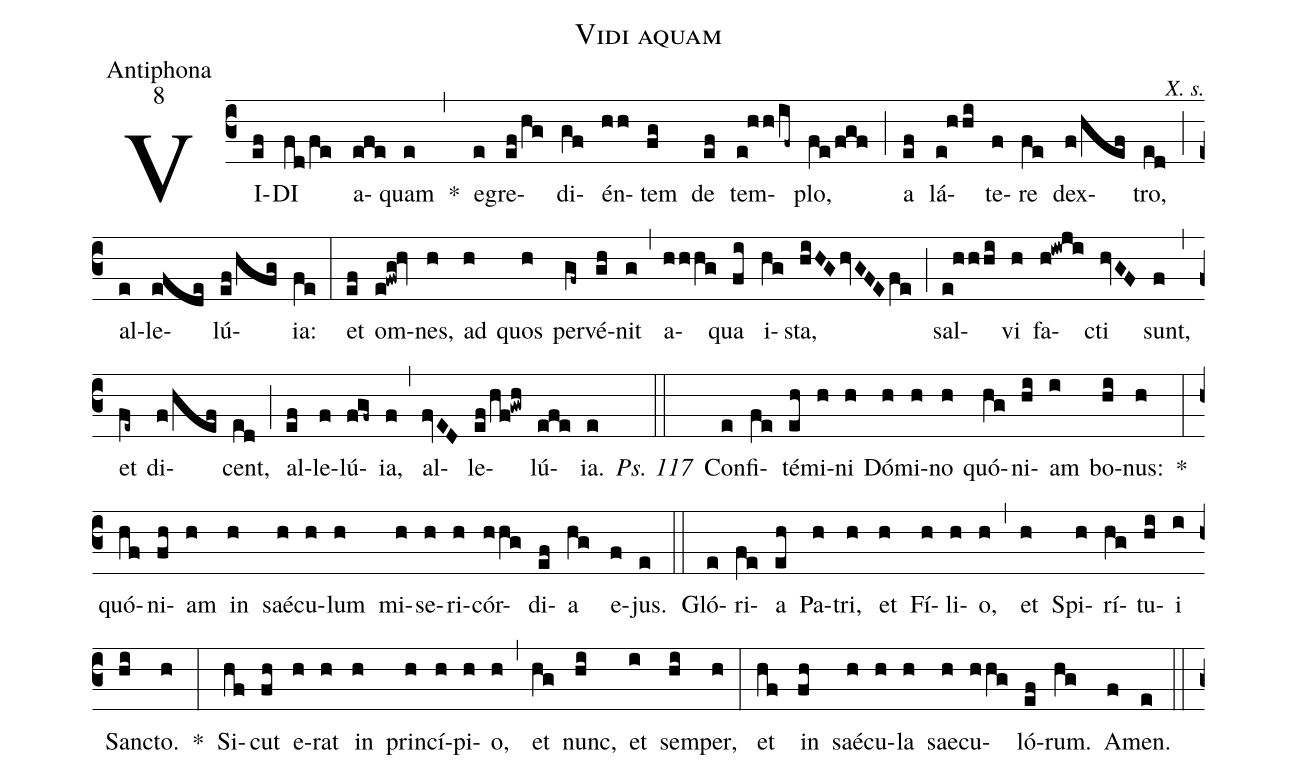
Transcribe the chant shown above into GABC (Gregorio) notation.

name:Vidi aquam;
office-part:Antiphona;
mode:8;
commentary:X. s.;
%%
(c3) VI(ef)DI(fd/fe) a(efe)quam(e) *(,) e(e)gre(ef/hg)di(gf)én(hh)tem(fg) de(ef) tem(e!hh/if~)plo,(fe/fgf) (;) a(ef) lá(e!hhi)te(f)re(fe) dex(f/hef)tro,(ed) (;) al(e)le(efde)lú(ef/hfg)ia:(fe) (:) et(ef) om(e!fwg!hv)nes,(h) ad(h) quos(h) per(gf~)vé(gh)nit(g) (,) a(hhhg)qua(fi) i(hg)sta,(hiHG/hvGFE/fe) (;) sal(e!hhhi)vi(h) fa(h!iwji)cti(hvGF) sunt,(f) (,) et(fe~) di(f/hef)cent,(ed) (;) al(ef)le(f)lú(fgf~)ia,(f) (,) al(fvED)le(ef/hf!gwh)lú(efe)ia.(e) <i>Ps. 117</i>(::) Con(e)fi(fe)té(eh)mi(h)ni(h) Dó(h)mi(h)no(h) quó(hg)ni(hi)am(i) bo(hi)nus:(h) *(:) quó(hf)ni(fh)am(h) in(h) saé(h)cu(h)lum(h) mi(h)se(h)ri(h)cór(hhg)di(ef)a(hg) e(f)jus.(e) (::) Gló(e)ri(fe)a(eh) Pa(h)tri,(h) et(h) Fí(h)li(h)o,(h) (,) et(h) Spi(h)rí(hg)tu(hi)i(i) Sanc(hi)to.(h) *(:) Si(hf)cut(fh) e(h)rat(h) in(h) prin(h)cí(h)pi(h)o,(h) (,) et(hg) nunc,(hi) et(i) sem(hi)per,(h) (:) et(hf) in(fh) saé(h)cu(h)la(h) sae(h)cu(hhg)ló(ef)rum.(hg) A(f)men.(e) (::) <i>Repetitur Ant.</i> Vidi aquam.()
